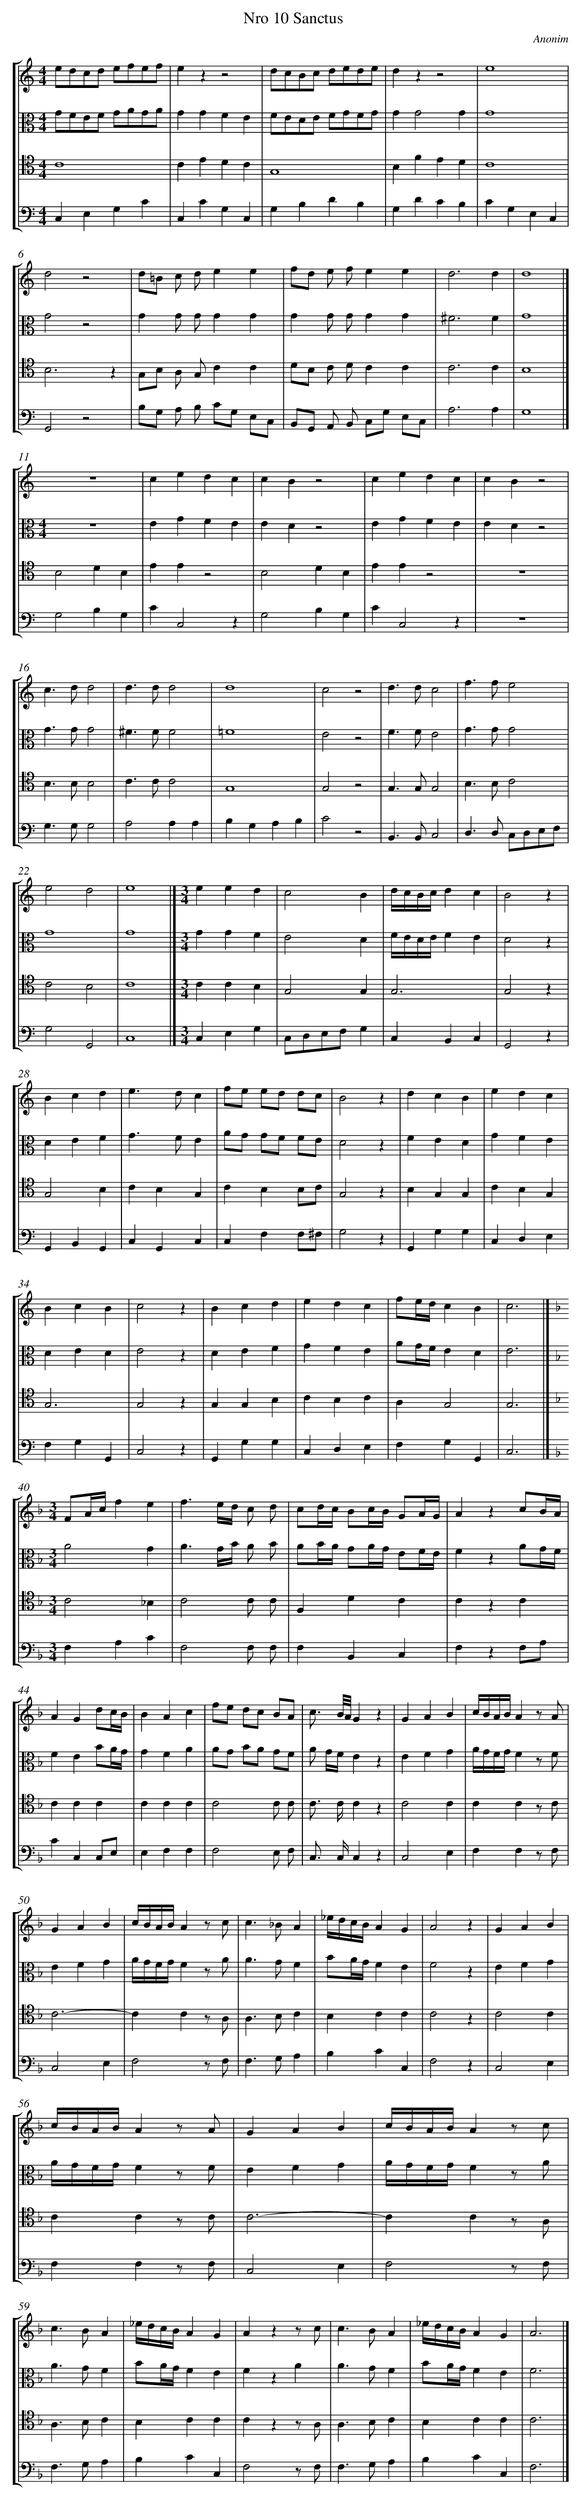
X:1
T: Nro 10 Sanctus
C: Anonim
L: 1/4
M: 4/4
%%staves [1 2 3 4]
V: 1
V: 2 clef=alto
V: 3 clef=tenor
V: 4 clef=bass
K: C
[V:1] e/d/c/d/ e/f/e/f/ |
[V:2] G/F/E/F/ G/A/G/A/ |
[V:3] C4 |
[V:4] C,E,G,C |
[V:1] ezz2 |
[V:2] GGFE |
[V:3] CEDC |
[V:4] C,CG,C, |
[V:1] d/c/B/c/ d/e/d/e/ |
[V:2] F/E/D/E/ F/G/F/G/ |
[V:3] G,4 |
[V:4] G,B,DB, |
[V:1] dzz2 |
[V:2] GG2G |
[V:3] B,FED |
[V:4] G,DCB, |
[V:1] e4 |
[V:2] G4 |
[V:3] C4 |
[V:4] CG,E,C, |
[V:1] d2z2 |
[V:2] G2z2 |
[V:3] B,3z |
[V:4] G,,2z2 |
[V:1] d/=B/ c/ d/ee |
[V:2] GG/ G/GG |
[V:3] G,/B,/ A,/ G,/CC |
[V:4] B,/G,/ A,/ B,/ C/G,/ E,/C,/ |
[V:1] f/d/ e/ f/ee |
[V:2] GG/ G/GG |
[V:3] D/B,/ C/ D/CC |
[V:4] B,,/G,,/ A,,/ B,,/ C,/G,/ E,/C,/ |
[V:1] d3d |
[V:2] ^F3F |
[V:3] C3C |
[V:4] A,3A, |
[V:1] d4 |]
[V:2] G4 |]
[V:3] B,4 |]
[V:4] G,4 |]
[V:1] z4 [I:setbarnb 12]|
[V:2] [M:4/4]z4 |
[V:3] B,2DB, |
[V:4] G,2B,G, |
[V:1] cedc |
[V:2] EGFE |
[V:3] EEz2 |
[V:4] CC,2z |
[V:1] cBz2 |
[V:2] EDz2 |
[V:3] B,2DB, |
[V:4] G,2B,G, |
[V:1] cedc |
[V:2] EGFE |
[V:3] EEz2 |
[V:4] CC,2z |
[V:1] cBz2 |
[V:2] EDz2 |
[V:3] z4 |
[V:4] z4 |
[V:1] c>dd2 |
[V:2] G>GG2 |
[V:3] B,>B,B,2 |
[V:4] G,>G,G,2 |
[V:1] d>dd2 |
[V:2] ^F>FF2 |
[V:3] C>CC2 |
[V:4] A,2A,A, |
[V:1] d4 |
[V:2] =F4 |
[V:3] G,4 |
[V:4] B,G,A,B, |
[V:1] c2z2 |
[V:2] E2z2 |
[V:3] G,2z2 |
[V:4] C2z2 |
[V:1] d>dc2 |
[V:2] F>FE2 |
[V:3] G,>G,G,2 |
[V:4] B,,>B,,C,2 |
[V:1] f>fe2 |
[V:2] G>GG2 |
[V:3] B,>B,C2 |
[V:4] D,>D, C,/D,/E,/F,/ |
[V:1] e2d2 |
[V:2] G4 |
[V:3] C2B,2 |
[V:4] G,2G,,2 |
[V:1] e4 |]
[V:2] G4 |]
[V:3] C4 |]
[V:4] C,4 |]
[V:1] [M:3/4]eed [I:setbarnb 25]|
[V:2] [M:3/4]GGF |
[V:3] [M:3/4]CCB, |
[V:4] [M:3/4]C,E,G, |
[V:1] c2B |
[V:2] E2D |
[V:3] G,2G, |
[V:4] C,/D,/E,/F,/G, |
[V:1] d//c//B//c//dc |
[V:2] F//E//D//E//FE |
[V:3] G,3 |
[V:4] C,B,,C, |
[V:1] B2z |
[V:2] D2z |
[V:3] G,2z |
[V:4] G,,2z |
[V:1] Bcd |
[V:2] DEF |
[V:3] G,2B, |
[V:4] G,,B,,G,, |
[V:1] e>dc |
[V:2] G>FE |
[V:3] CB,G, |
[V:4] C,G,,C, |
[V:1] f/e/ e/d/ d/c/ |
[V:2] A/G/ G/F/ F/E/ |
[V:3] CB,B,/C/ |
[V:4] C,F,F,/^F,/ |
[V:1] B2z |
[V:2] D2z |
[V:3] G,2z |
[V:4] G,2z |
[V:1] dcB |
[V:2] FED |
[V:3] B,G,G, |
[V:4] G,,G,G, |
[V:1] edc |
[V:2] GFE |
[V:3] CB,G, |
[V:4] C,D,E, |
[V:1] BcB |
[V:2] DED |
[V:3] G,3 |
[V:4] F,G,G,, |
[V:1] c2z |
[V:2] E2z |
[V:3] G,2z |
[V:4] C,2z |
[V:1] Bcd |
[V:2] DEF |
[V:3] G,G,B, |
[V:4] G,,G,G, |
[V:1] edc |
[V:2] GFE |
[V:3] CB,C |
[V:4] C,D,E, |
[V:1] f/e//d//cB |
[V:2] A/G//F//ED |
[V:3] A,G,2 |
[V:4] F,G,G,, |
[V:1] c3 |]
[V:2] E3 |]
[V:3] G,3 |]
[V:4] C,3 |]
[V:1]  [K:F] [M:3/4]F/A//c//fe [I:setbarnb 41]|
[V:2]  [K:F] [M:3/4]A2G |
[V:3]  [K:F] [M:3/4]C2_B, |
[V:4]  [K:F] [M:3/4]F,A,C |
[V:1] f3/e//d// c/ d/ |
[V:2] A3/G//B// A/ B/ |
[V:3] C2C/ C/ |
[V:4] F,2F,/ F,/ |
[V:1] c/d//c// B/c//B// G/A//G// |
[V:2] A/B//A// G/A//G// E/F//E// |
[V:3] F,DC |
[V:4] F,B,,C, |
[V:1] Azc/B//A// |
[V:2] FzA/G//F// |
[V:3] CzC |
[V:4] F,zF,/A,/ |
[V:1] AGd/c//B// |
[V:2] FEB/A//G// |
[V:3] CCC |
[V:4] CC,C,/E,/ |
[V:1] BAc |
[V:2] GFA |
[V:3] CCC |
[V:4] E,F,F, |
[V:1] f/e/ d/c/ B/A/ |
[V:2] A/G/ B/A/ G/F/ |
[V:3] C2C/ C/ |
[V:4] F,2E,/ F,/ |
[V:1] c3// B/8A/8Gz |
[V:2] A/ G//F//Ez |
[V:3] C/> C/Cz |
[V:4] C,/> C,/C,z |
[V:1] GAB |
[V:2] EFG |
[V:3] C2C |
[V:4] C,2E, |
[V:1] c//B//A//B//Az/ A/ |
[V:2] A//G//F//G//Fz/ F/ |
[V:3] CCz/ C/ |
[V:4] F,F,z/ F,/ |
[V:1] GAB |
[V:2] EFG |
[V:3] C3- |
[V:4] C,2E, |
[V:1] c//B//A//B//Az/ c/ |
[V:2] A//G//F//G//Fz/ A/ |
[V:3] CCz/ A,/ |
[V:4] F,2z/ F,/ |
[V:1] c>_BA |
[V:2] A>GF |
[V:3] A,>B,C |
[V:4] F,>G,A, |
[V:1] _e//d//c//B//AG |
[V:2] B/A//G//FE |
[V:3] B,CC |
[V:4] B,CC, |
[V:1] A2z |
[V:2] F2z |
[V:3] C2z |
[V:4] F,2z |
[V:1] GAB |
[V:2] EFG |
[V:3] C2C |
[V:4] C,2E, |
[V:1] c//B//A//B//Az/ A/ |
[V:2] A//G//F//G//Fz/ F/ |
[V:3] CCz/ C/ |
[V:4] F,F,z/ F,/ |
[V:1] GAB |
[V:2] EFG |
[V:3] C3- |
[V:4] C,2E, |
[V:1] c//B//A//B//Az/ c/ |
[V:2] A//G//F//G//Fz/ A/ |
[V:3] CCz/ A,/ |
[V:4] F,2z/ F,/ |
[V:1] c>BA |
[V:2] A>GF |
[V:3] A,>B,C |
[V:4] F,>G,A, |
[V:1] _e//d//c//B//AG |
[V:2] B/A//G//FE |
[V:3] B,CC |
[V:4] B,CC, |
[V:1] Azz/ c/ |
[V:2] FzA |
[V:3] Czz/ A,/ |
[V:4] F,2z/ F,/ |
[V:1] c>BA |
[V:2] A>GF |
[V:3] A,>B,C |
[V:4] F,>G,A, |
[V:1] _e//d//c//B//AG |
[V:2] B/A//G//FE |
[V:3] B,CC |
[V:4] B,CC, |
[V:1] A3 |]
[V:2] F3 |]
[V:3] C3 |]
[V:4] F,3 |]
